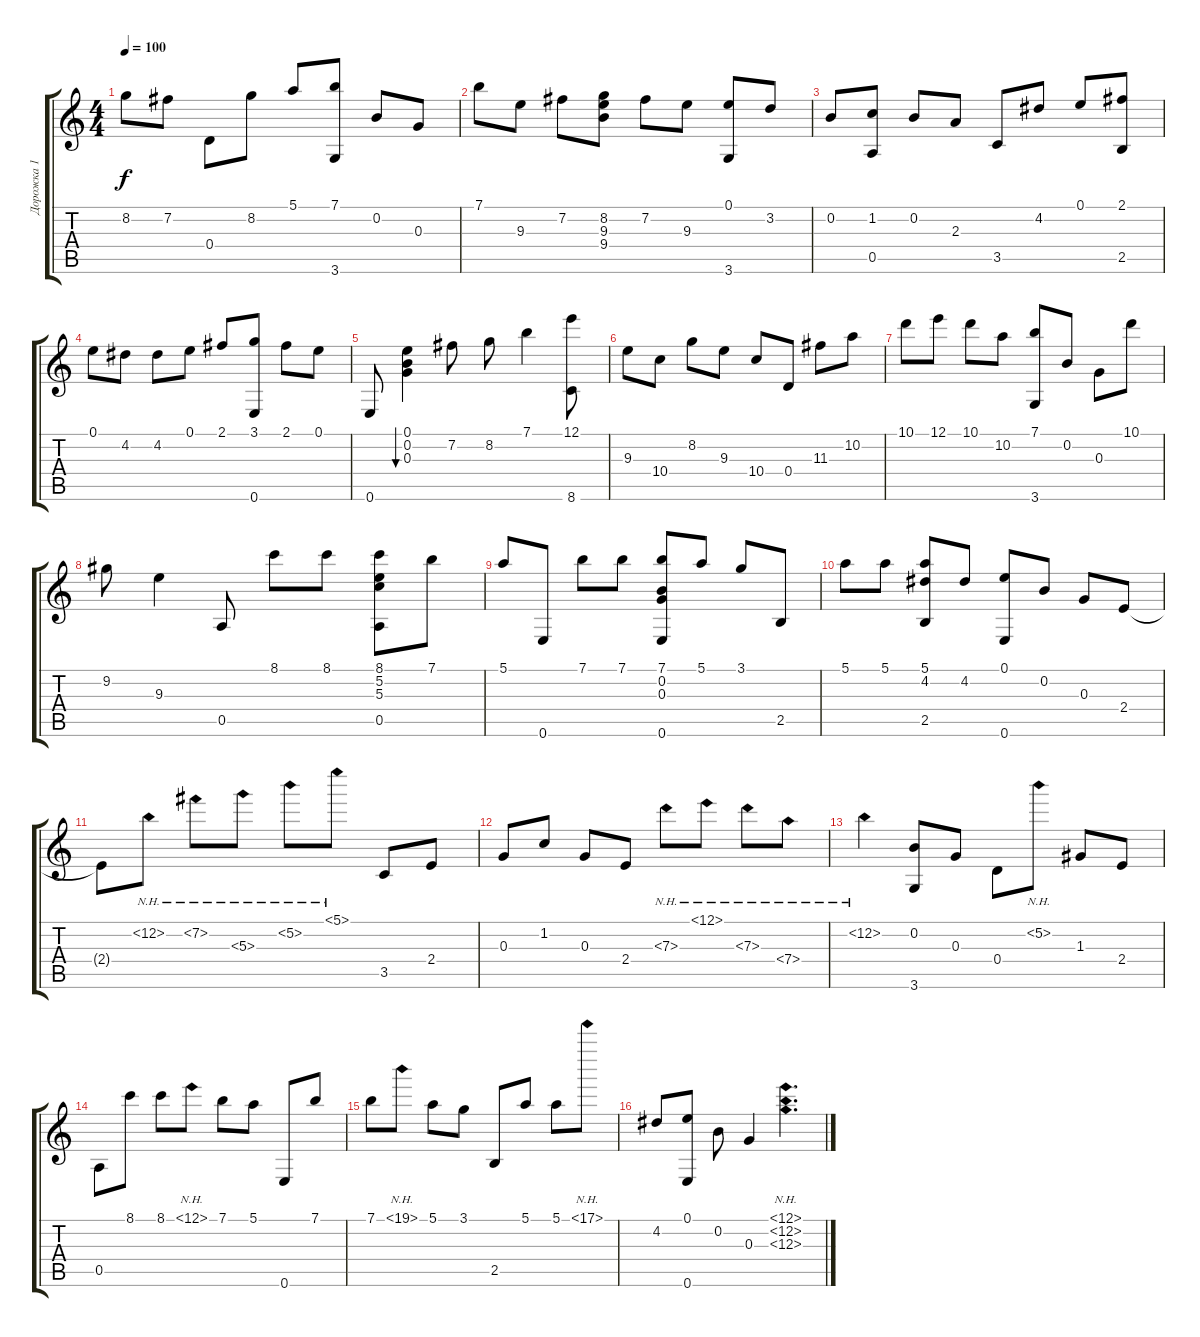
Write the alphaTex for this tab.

\track ("Дорожка 1" "Дорожка 1") {instrument acousticguitarsteel}
\staff {score tabs}
\tuning (E4 B3 G3 D3 A2 E2) {hide}
\ts (4 4)
\tempo 100
\clef g2
\ks c
8.2.8{dy f} 7.2.8 0.4.8 8.2.8 5.1.8 (7.1 3.6).8 0.2.8 0.3.8 |
7.1.8 9.3.8 7.2.8 (8.2 9.3 9.4).8 7.2.8 9.3.8 (0.1 3.6).8 3.2.8 |
0.2.8 (1.2 0.5).8 0.2.8 2.3.8 3.5.8 4.2.8 0.1.8 (2.1 2.5).8 |
0.1.8 4.2.8 4.2.8 0.1.8 2.1.8 (3.1 0.6).8 2.1.8 0.1.8 |
0.6.8 (0.1 0.2 0.3).4{bu 480} 7.2.8 8.2.8 7.1.4 (12.1 8.6).8 |
9.3.8 10.4.8 8.2.8 9.3.8 10.4.8 0.4.8 11.3.8 10.2.8 |
10.1.8 12.1.8 10.1.8 10.2.8 (7.1 3.6).8 0.2.8 0.3.8 10.1.8 |
9.2.8 9.3.4 0.5.8 8.1.8 8.1.8 (8.1 5.2 5.3 0.5).8 7.1.8 |
5.1.8 0.6.8 7.1.8 7.1.8 (7.1 0.2 0.3 0.6).8 5.1.8 3.1.8 2.5.8 |
5.1.8 5.1.8 (5.1 4.2 2.5).8 4.2.8 (0.1 0.6).8 0.2.8 0.3.8 2.4.8 |
2.4{t}.8 12.2{nh}.8 7.2{nh}.8 5.3{nh}.8 5.2{nh}.8 5.1{nh}.8 3.5.8 2.4.8 |
0.3.8 1.2.8 0.3.8 2.4.8 7.3{nh}.8 12.1{nh}.8 7.3{nh}.8 7.4{nh}.8 |
12.2{nh}.4 (0.2 3.6).8 0.3.8 0.4.8 5.2{nh}.8 1.3.8 2.4.8 |
0.5.8 8.1.8 8.1.8 20.1{nh}.8 7.1.8 5.1.8 0.6.8 7.1.8 |
7.1.8 19.1{nh}.8 5.1.8 3.1.8 2.5.8 5.1.8 5.1.8 17.1{nh}.8 |
4.2.8 (0.1 0.6).8 0.2.8 0.3.4 (12.1{nh} 12.2{nh} 12.3{nh}).4{d}
